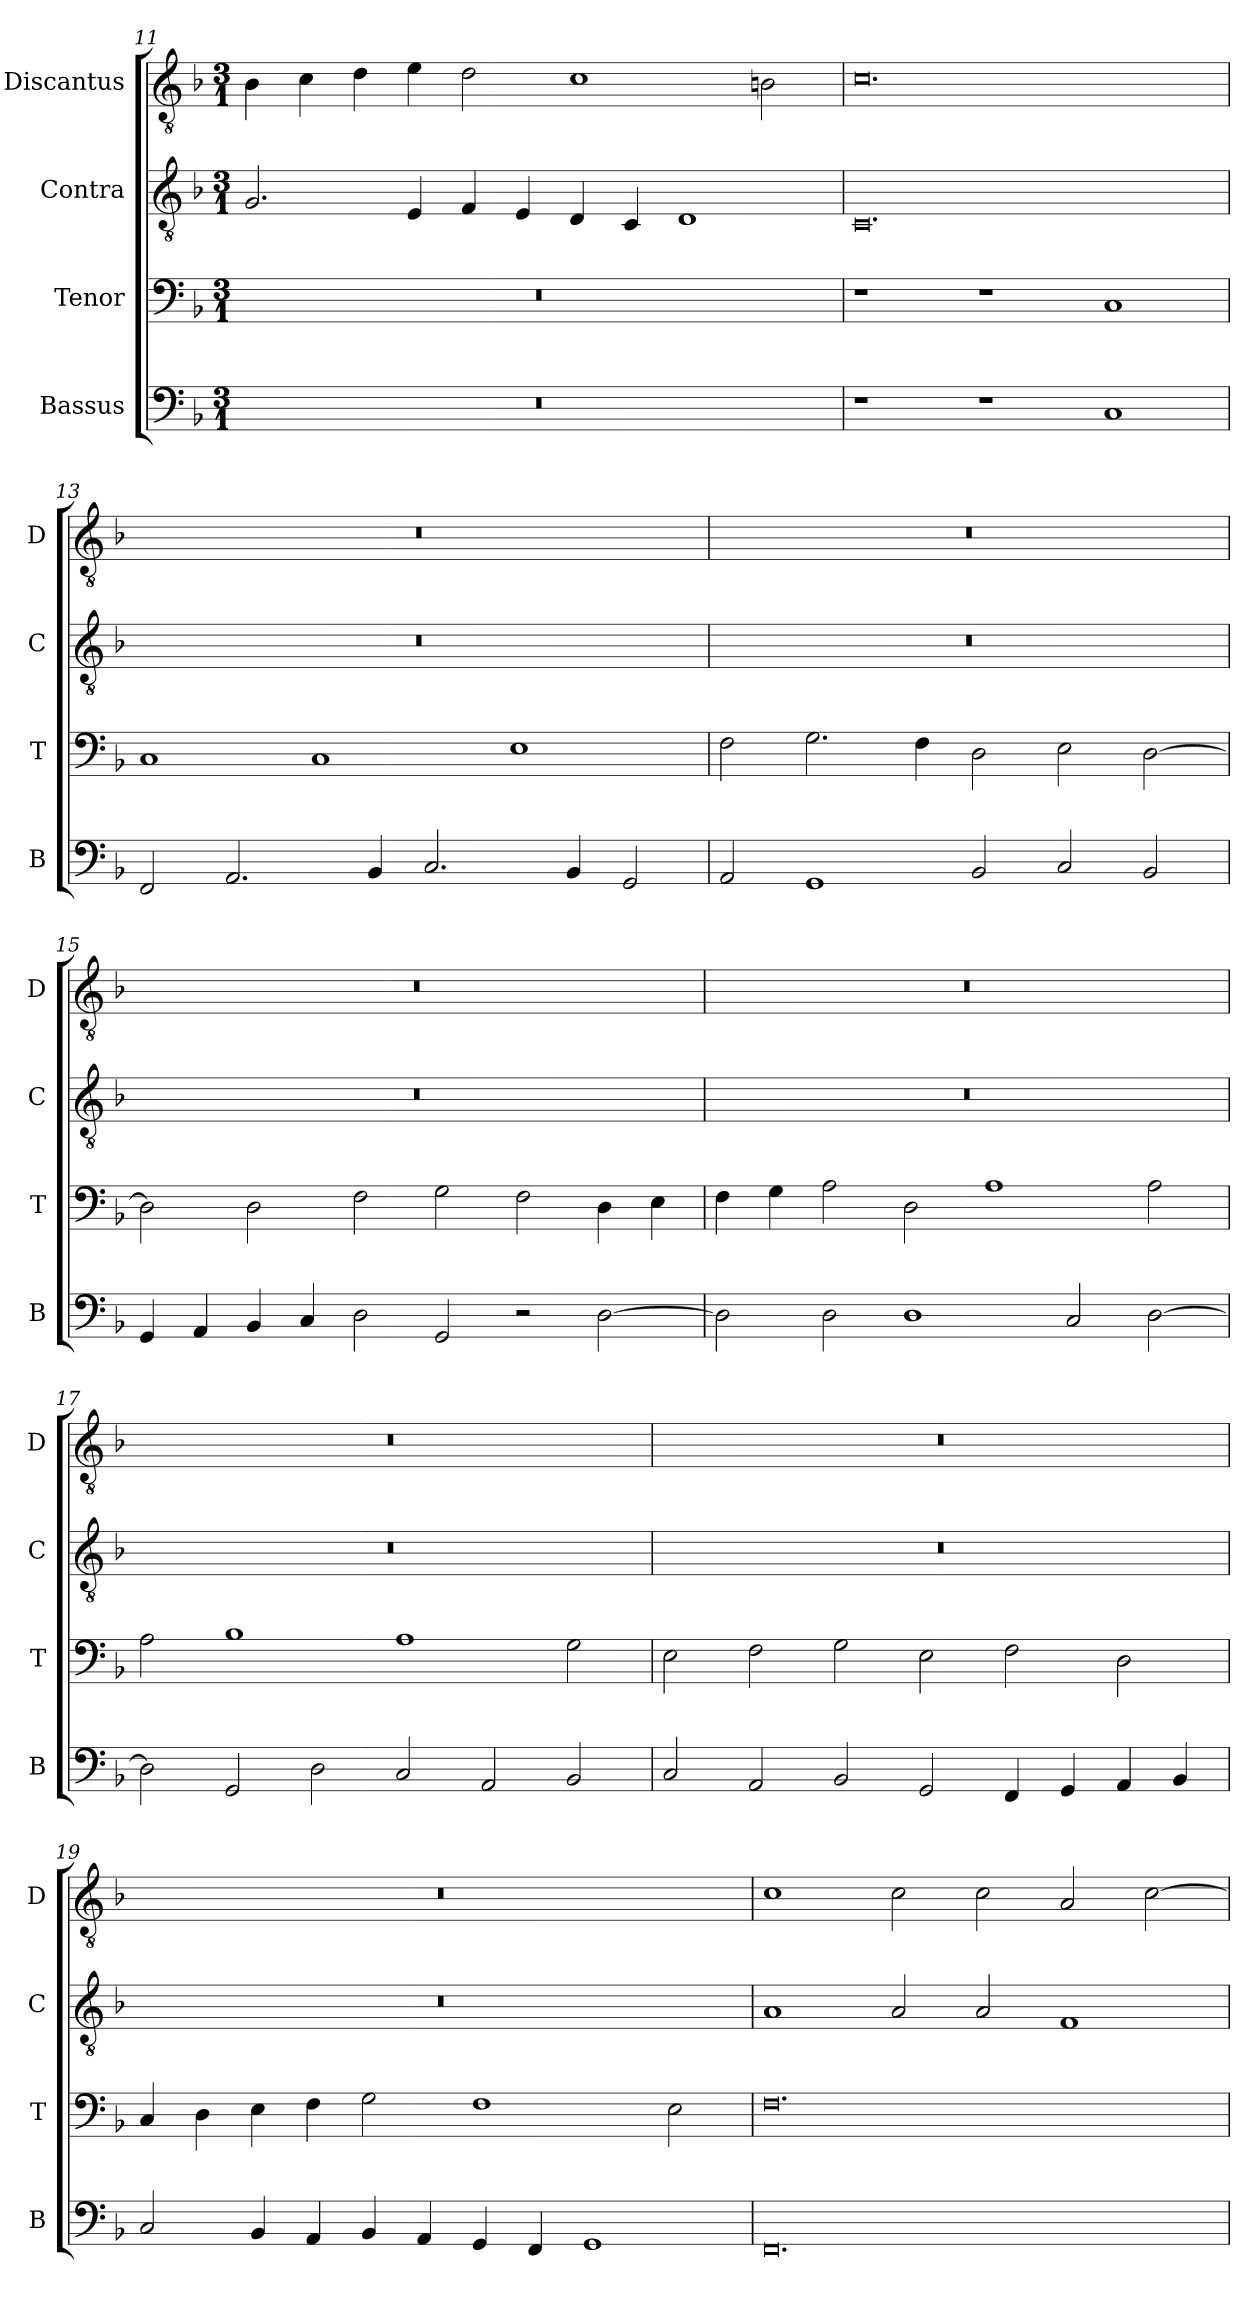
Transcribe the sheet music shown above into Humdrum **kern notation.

**kern	**kern	**kern	**kern
*part4	*part3	*part2	*part1
*staff4	*staff3	*staff2	*staff1
*I"Bassus	*I"Tenor	*I"Contra	*I"Discantus
*I'B	*I'T	*I'C	*I'D
*clefF4	*clefF4	*clefGv2	*clefGv2
*k[b-]	*k[b-]	*k[b-]	*k[b-]
*M3/1	*M3/1	*M3/1	*M3/1
=11	=11	=11	=11
0.r	0.r	2.G/	4B-\
.	.	.	4c\
.	.	.	4d\
.	.	4E/	4e\
.	.	4F/	2d\
.	.	4E/	.
.	.	4D/	1c
.	.	4C/	.
.	.	1D	.
.	.	.	2Bn\
=12	=12	=12	=12
1r	1r	0.C	0.c
1r	1r	.	.
1C	1C	.	.
=13	=13	=13	=13
2FF/	1C	0.r	0.r
2.AA/	.	.	.
.	1C	.	.
4BB-/	.	.	.
2.C/	.	.	.
.	1E	.	.
4BB-/	.	.	.
2GG/	.	.	.
=14	=14	=14	=14
2AA/	2F\	0.r	0.r
1GG	2.G\	.	.
.	4F\	.	.
2BB-/	2D\	.	.
2C/	2E\	.	.
2BB-/	[2D\	.	.
=15	=15	=15	=15
4GG/	2D\]	0.r	0.r
4AA/	.	.	.
4BB-/	2D\	.	.
4C/	.	.	.
2D\	2F\	.	.
2GG/	2G\	.	.
2r	2F\	.	.
[2D\	4D\	.	.
.	4E\	.	.
=16	=16	=16	=16
2D\]	4F\	0.r	0.r
.	4G\	.	.
2D\	2A\	.	.
1D	2D\	.	.
.	1A	.	.
2C/	.	.	.
[2D\	2A\	.	.
=17	=17	=17	=17
2D\]	2A\	0.r	0.r
2GG/	1B-	.	.
2D\	.	.	.
2C/	1A	.	.
2AA/	.	.	.
2BB-/	2G\	.	.
=18	=18	=18	=18
2C/	2E\	0.r	0.r
2AA/	2F\	.	.
2BB-/	2G\	.	.
2GG/	2E\	.	.
4FF/	2F\	.	.
4GG/	.	.	.
4AA/	2D\	.	.
4BB-/	.	.	.
=19	=19	=19	=19
2C/	4C/	0.r	0.r
.	4D\	.	.
4BB-/	4E\	.	.
4AA/	4F\	.	.
4BB-/	2G\	.	.
4AA/	.	.	.
4GG/	1F	.	.
4FF/	.	.	.
1GG	.	.	.
.	2E\	.	.
=20	=20	=20	=20
0.FF	0.F	1A	1c
.	.	2A/	2c\
.	.	2A/	2c\
.	.	1F	2A/
.	.	.	[2c\
=	=	=	=
*-	*-	*-	*-
